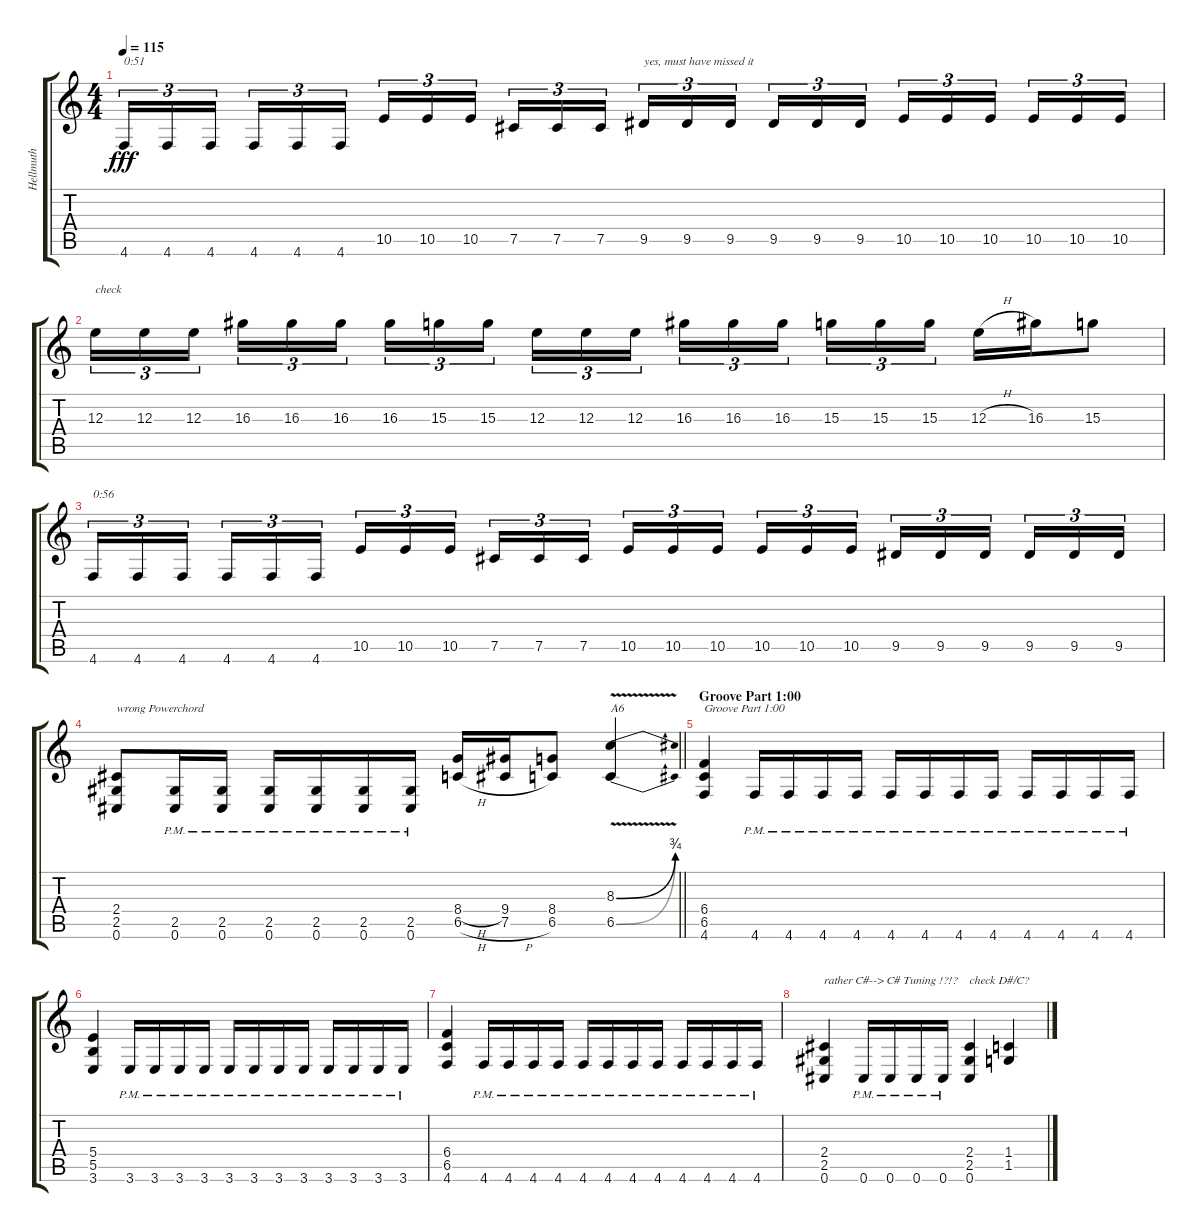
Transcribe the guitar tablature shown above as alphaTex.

\track ("Hellmuth" "Hellmuth") {instrument overdrivenguitar}
\staff {score tabs}
\tuning (Db4 Ab3 E3 B2 Gb2 Db2) {hide}
\ts (4 4)
\tempo 115
\clef g2
\ks c
4.6.16{tu (3 2) txt "0:51" dy fff} 4.6.16{tu (3 2)} 4.6.16{tu (3 2) beam splitsecondary} 4.6.16{tu (3 2)} 4.6.16{tu (3 2)} 4.6.16{tu (3 2)} 10.5.16{tu (3 2)} 10.5.16{tu (3 2)} 10.5.16{tu (3 2) beam splitsecondary} 7.5.16{tu (3 2)} 7.5.16{tu (3 2)} 7.5.16{tu (3 2)} 9.5.16{tu (3 2) txt "yes, must have missed it"} 9.5.16{tu (3 2)} 9.5.16{tu (3 2) beam splitsecondary} 9.5.16{tu (3 2)} 9.5.16{tu (3 2)} 9.5.16{tu (3 2)} 10.5.16{tu (3 2)} 10.5.16{tu (3 2)} 10.5.16{tu (3 2) beam splitsecondary} 10.5.16{tu (3 2)} 10.5.16{tu (3 2)} 10.5.16{tu (3 2)} |
12.3.16{tu (3 2) txt "check"} 12.3.16{tu (3 2)} 12.3.16{tu (3 2) beam splitsecondary} 16.3.16{tu (3 2)} 16.3.16{tu (3 2)} 16.3.16{tu (3 2)} 16.3.16{tu (3 2)} 15.3.16{tu (3 2)} 15.3.16{tu (3 2) beam splitsecondary} 12.3.16{tu (3 2)} 12.3.16{tu (3 2)} 12.3.16{tu (3 2)} 16.3.16{tu (3 2)} 16.3.16{tu (3 2)} 16.3.16{tu (3 2) beam splitsecondary} 15.3.16{tu (3 2)} 15.3.16{tu (3 2)} 15.3.16{tu (3 2)} 12.3{h}.16 16.3.16 15.3.8 |
4.6.16{tu (3 2) txt "0:56"} 4.6.16{tu (3 2)} 4.6.16{tu (3 2) beam splitsecondary} 4.6.16{tu (3 2)} 4.6.16{tu (3 2)} 4.6.16{tu (3 2)} 10.5.16{tu (3 2)} 10.5.16{tu (3 2)} 10.5.16{tu (3 2) beam splitsecondary} 7.5.16{tu (3 2)} 7.5.16{tu (3 2)} 7.5.16{tu (3 2)} 10.5.16{tu (3 2)} 10.5.16{tu (3 2)} 10.5.16{tu (3 2) beam splitsecondary} 10.5.16{tu (3 2)} 10.5.16{tu (3 2)} 10.5.16{tu (3 2)} 9.5.16{tu (3 2)} 9.5.16{tu (3 2)} 9.5.16{tu (3 2) beam splitsecondary} 9.5.16{tu (3 2)} 9.5.16{tu (3 2)} 9.5.16{tu (3 2)} |
\barLineRight lightlight
(2.4 2.5 0.6).8{txt "wrong Powerchord"} (2.5{pm} 0.6{pm}).16 (2.5{pm} 0.6{pm}).16 (2.5{pm} 0.6{pm}).16 (2.5{pm} 0.6{pm}).16 (2.5{pm} 0.6{pm}).16 (2.5{pm} 0.6{pm}).16 (8.4{h} 6.5{h}).16 (9.4 7.5{h}).16 (8.4 6.5).8 (8.3{be (bend 0 0 60 3) v} 6.5{be (bend 0 0 60 3) v}).4{txt "A6" instrument guitarharmonics} |
\section ("" "Groove Part 1:00")
(6.4 6.5 4.6).4{txt "Groove Part 1:00" instrument distortionguitar} 4.6{pm}.16 4.6{pm}.16 4.6{pm}.16 4.6{pm}.16 4.6{pm}.16 4.6{pm}.16 4.6{pm}.16 4.6{pm}.16 4.6{pm}.16 4.6{pm}.16 4.6{pm}.16 4.6{pm}.16 |
(5.4 5.5 3.6).4 3.6{pm}.16 3.6{pm}.16 3.6{pm}.16 3.6{pm}.16 3.6{pm}.16 3.6{pm}.16 3.6{pm}.16 3.6{pm}.16 3.6{pm}.16 3.6{pm}.16 3.6{pm}.16 3.6{pm}.16 |
(6.4 6.5 4.6).4 4.6{pm}.16 4.6{pm}.16 4.6{pm}.16 4.6{pm}.16 4.6{pm}.16 4.6{pm}.16 4.6{pm}.16 4.6{pm}.16 4.6{pm}.16 4.6{pm}.16 4.6{pm}.16 4.6{pm}.16 |
(2.4 2.5 0.6).4{txt "rather C#--> C# Tuning !?!?"} 0.6{pm}.16 0.6{pm}.16 0.6{pm}.16 0.6{pm}.16 (2.4 2.5 0.6).4{txt "check D#/C?"} (1.4 1.5).4
